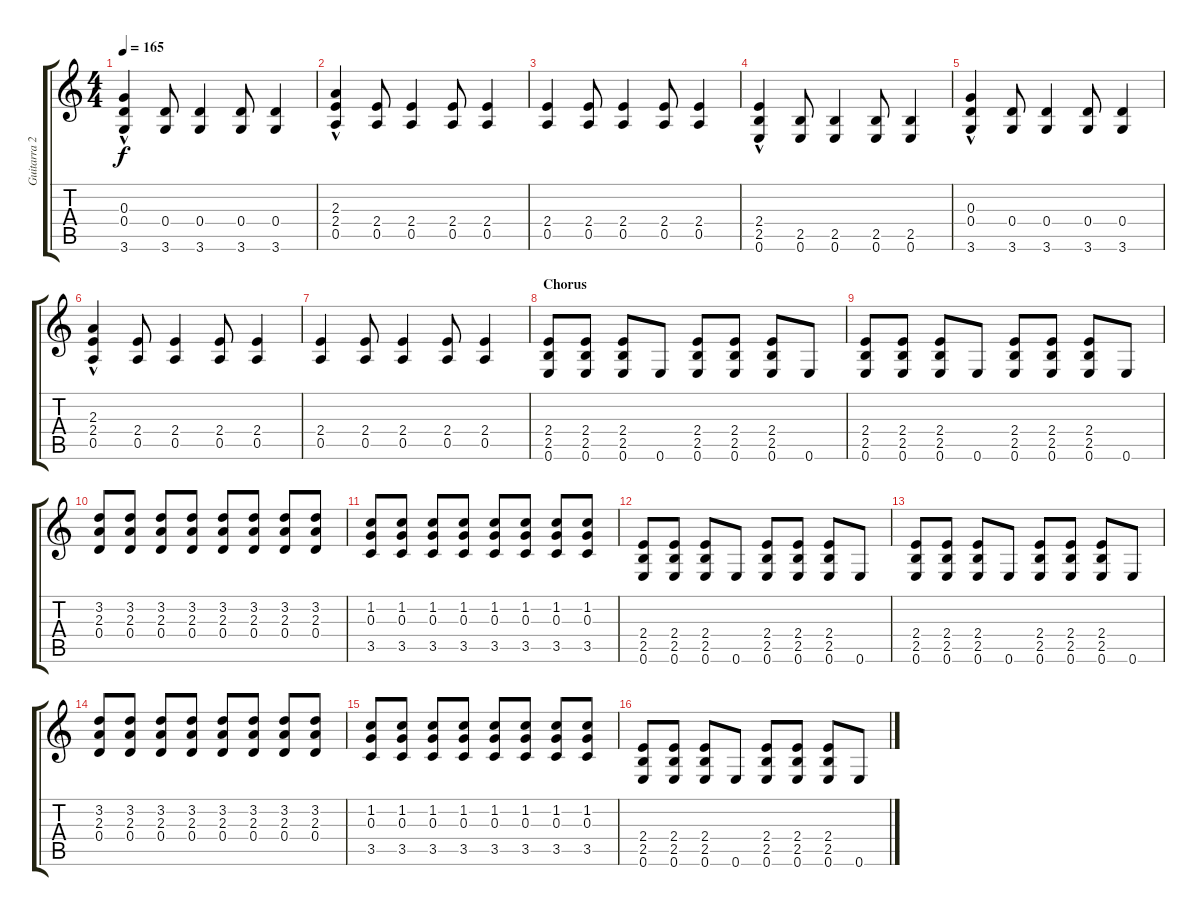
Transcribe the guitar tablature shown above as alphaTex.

\track ("Guitarra 2 ( Ritmica )" "Guitarra 2") {instrument overdrivenguitar}
\staff {score tabs}
\tuning (E4 B3 G3 D3 A2 E2) {hide}
\ts (4 4)
\tempo 165
\clef g2
\ks c
(0.3{hac} 0.4 3.6).4{dy f} (0.4 3.6).8 (0.4 3.6).4 (0.4 3.6).8 (0.4 3.6).4 |
(2.3{hac} 2.4 0.5).4 (2.4 0.5).8 (2.4 0.5).4 (2.4 0.5).8 (2.4 0.5).4 |
(2.4 0.5).4 (2.4 0.5).8 (2.4 0.5).4 (2.4 0.5).8 (2.4 0.5).4 |
(2.4{hac} 2.5 0.6).4 (2.5 0.6).8 (2.5 0.6).4 (2.5 0.6).8 (2.5 0.6).4 |
(0.3{hac} 0.4 3.6).4 (0.4 3.6).8 (0.4 3.6).4 (0.4 3.6).8 (0.4 3.6).4 |
(2.3{hac} 2.4 0.5).4 (2.4 0.5).8 (2.4 0.5).4 (2.4 0.5).8 (2.4 0.5).4 |
(2.4 0.5).4 (2.4 0.5).8 (2.4 0.5).4 (2.4 0.5).8 (2.4 0.5).4 |
\section ("" "Chorus")
(2.4 2.5 0.6).8 (2.4 2.5 0.6).8 (2.4 2.5 0.6).8 0.6.8 (2.4 2.5 0.6).8 (2.4 2.5 0.6).8 (2.4 2.5 0.6).8 0.6.8 |
(2.4 2.5 0.6).8 (2.4 2.5 0.6).8 (2.4 2.5 0.6).8 0.6.8 (2.4 2.5 0.6).8 (2.4 2.5 0.6).8 (2.4 2.5 0.6).8 0.6.8 |
(3.2 2.3 0.4).8 (3.2 2.3 0.4).8 (3.2 2.3 0.4).8 (3.2 2.3 0.4).8 (3.2 2.3 0.4).8 (3.2 2.3 0.4).8 (3.2 2.3 0.4).8 (3.2 2.3 0.4).8 |
(1.2 0.3 3.5).8 (1.2 0.3 3.5).8 (1.2 0.3 3.5).8 (1.2 0.3 3.5).8 (1.2 0.3 3.5).8 (1.2 0.3 3.5).8 (1.2 0.3 3.5).8 (1.2 0.3 3.5).8 |
(2.4 2.5 0.6).8 (2.4 2.5 0.6).8 (2.4 2.5 0.6).8 0.6.8 (2.4 2.5 0.6).8 (2.4 2.5 0.6).8 (2.4 2.5 0.6).8 0.6.8 |
(2.4 2.5 0.6).8 (2.4 2.5 0.6).8 (2.4 2.5 0.6).8 0.6.8 (2.4 2.5 0.6).8 (2.4 2.5 0.6).8 (2.4 2.5 0.6).8 0.6.8 |
(3.2 2.3 0.4).8 (3.2 2.3 0.4).8 (3.2 2.3 0.4).8 (3.2 2.3 0.4).8 (3.2 2.3 0.4).8 (3.2 2.3 0.4).8 (3.2 2.3 0.4).8 (3.2 2.3 0.4).8 |
(1.2 0.3 3.5).8 (1.2 0.3 3.5).8 (1.2 0.3 3.5).8 (1.2 0.3 3.5).8 (1.2 0.3 3.5).8 (1.2 0.3 3.5).8 (1.2 0.3 3.5).8 (1.2 0.3 3.5).8 |
(2.4 2.5 0.6).8 (2.4 2.5 0.6).8 (2.4 2.5 0.6).8 0.6.8 (2.4 2.5 0.6).8 (2.4 2.5 0.6).8 (2.4 2.5 0.6).8 0.6.8
